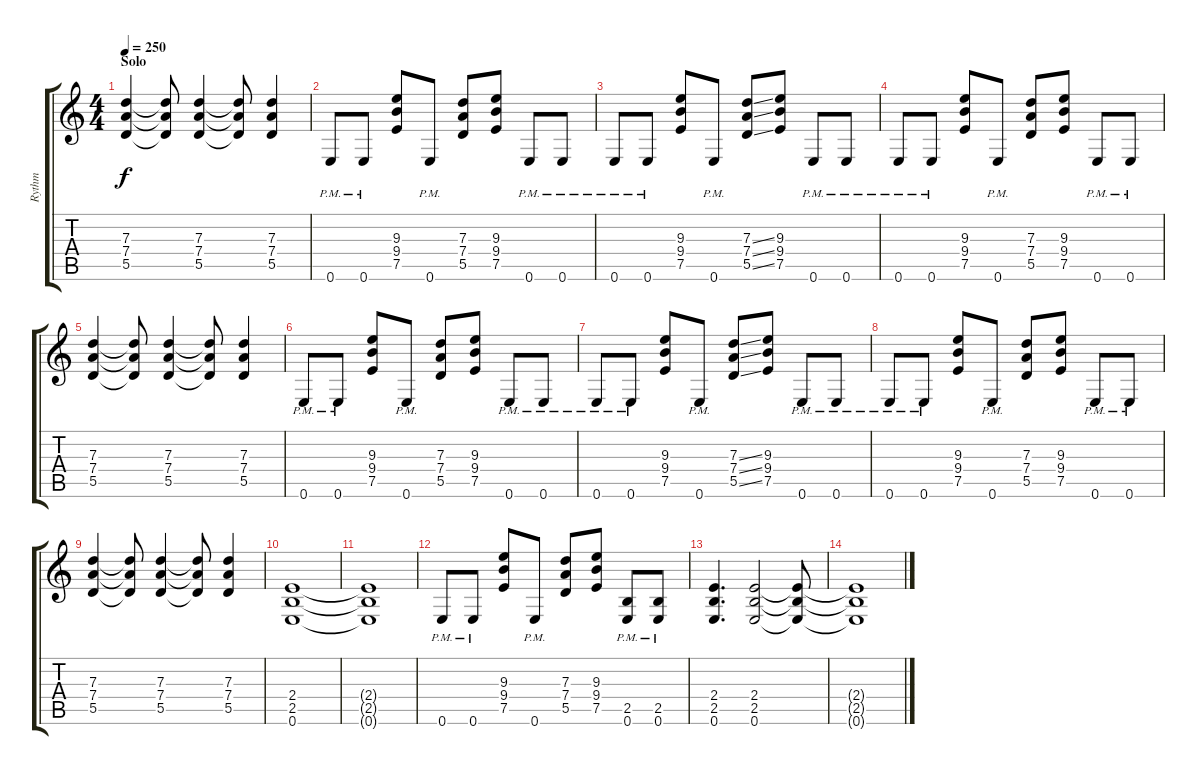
\track ("Rythm" "Rythm") {instrument overdrivenguitar}
\staff {score tabs}
\tuning (E4 B3 G3 D3 A2 E2) {hide}
\ts (4 4)
\section ("" "Solo")
\tempo 250
\clef g2
\ks c
(7.3 7.4 5.5).4{dy f} (7.3{t} 7.4{t} 5.5{t}).8 (7.3 7.4 5.5).4 (7.3{t} 7.4{t} 5.5{t}).8 (7.3 7.4 5.5).4 |
0.6{pm}.8 0.6{pm}.8 (9.3 9.4 7.5).8 0.6{pm}.8 (7.3 7.4 5.5).8 (9.3 9.4 7.5).8 0.6{pm}.8 0.6{pm}.8 |
0.6{pm}.8 0.6{pm}.8 (9.3 9.4 7.5).8 0.6{pm}.8 (7.3{ss} 7.4{ss} 5.5{ss}).8 (9.3 9.4 7.5).8 0.6{pm}.8 0.6{pm}.8 |
0.6{pm}.8 0.6{pm}.8 (9.3 9.4 7.5).8 0.6{pm}.8 (7.3 7.4 5.5).8 (9.3 9.4 7.5).8 0.6{pm}.8 0.6{pm}.8 |
(7.3 7.4 5.5).4 (7.3{t} 7.4{t} 5.5{t}).8 (7.3 7.4 5.5).4 (7.3{t} 7.4{t} 5.5{t}).8 (7.3 7.4 5.5).4 |
0.6{pm}.8 0.6{pm}.8 (9.3 9.4 7.5).8 0.6{pm}.8 (7.3 7.4 5.5).8 (9.3 9.4 7.5).8 0.6{pm}.8 0.6{pm}.8 |
0.6{pm}.8 0.6{pm}.8 (9.3 9.4 7.5).8 0.6{pm}.8 (7.3{ss} 7.4{ss} 5.5{ss}).8 (9.3 9.4 7.5).8 0.6{pm}.8 0.6{pm}.8 |
0.6{pm}.8 0.6{pm}.8 (9.3 9.4 7.5).8 0.6{pm}.8 (7.3 7.4 5.5).8 (9.3 9.4 7.5).8 0.6{pm}.8 0.6{pm}.8 |
(7.3 7.4 5.5).4 (7.3{t} 7.4{t} 5.5{t}).8 (7.3 7.4 5.5).4 (7.3{t} 7.4{t} 5.5{t}).8 (7.3 7.4 5.5).4 |
(2.4 2.5 0.6).1 |
(2.4{t} 2.5{t} 0.6{t}).1 |
0.6{pm}.8 0.6{pm}.8 (9.3 9.4 7.5).8 0.6{pm}.8 (7.3 7.4 5.5).8 (9.3 9.4 7.5).8 (2.5 0.6{pm}).8 (2.5 0.6{pm}).8 |
(2.4 2.5 0.6).4{d} (2.4 2.5 0.6).2 (2.4{t} 2.5{t} 0.6{t}).8 |
(2.4{t} 2.5{t} 0.6{t}).1
